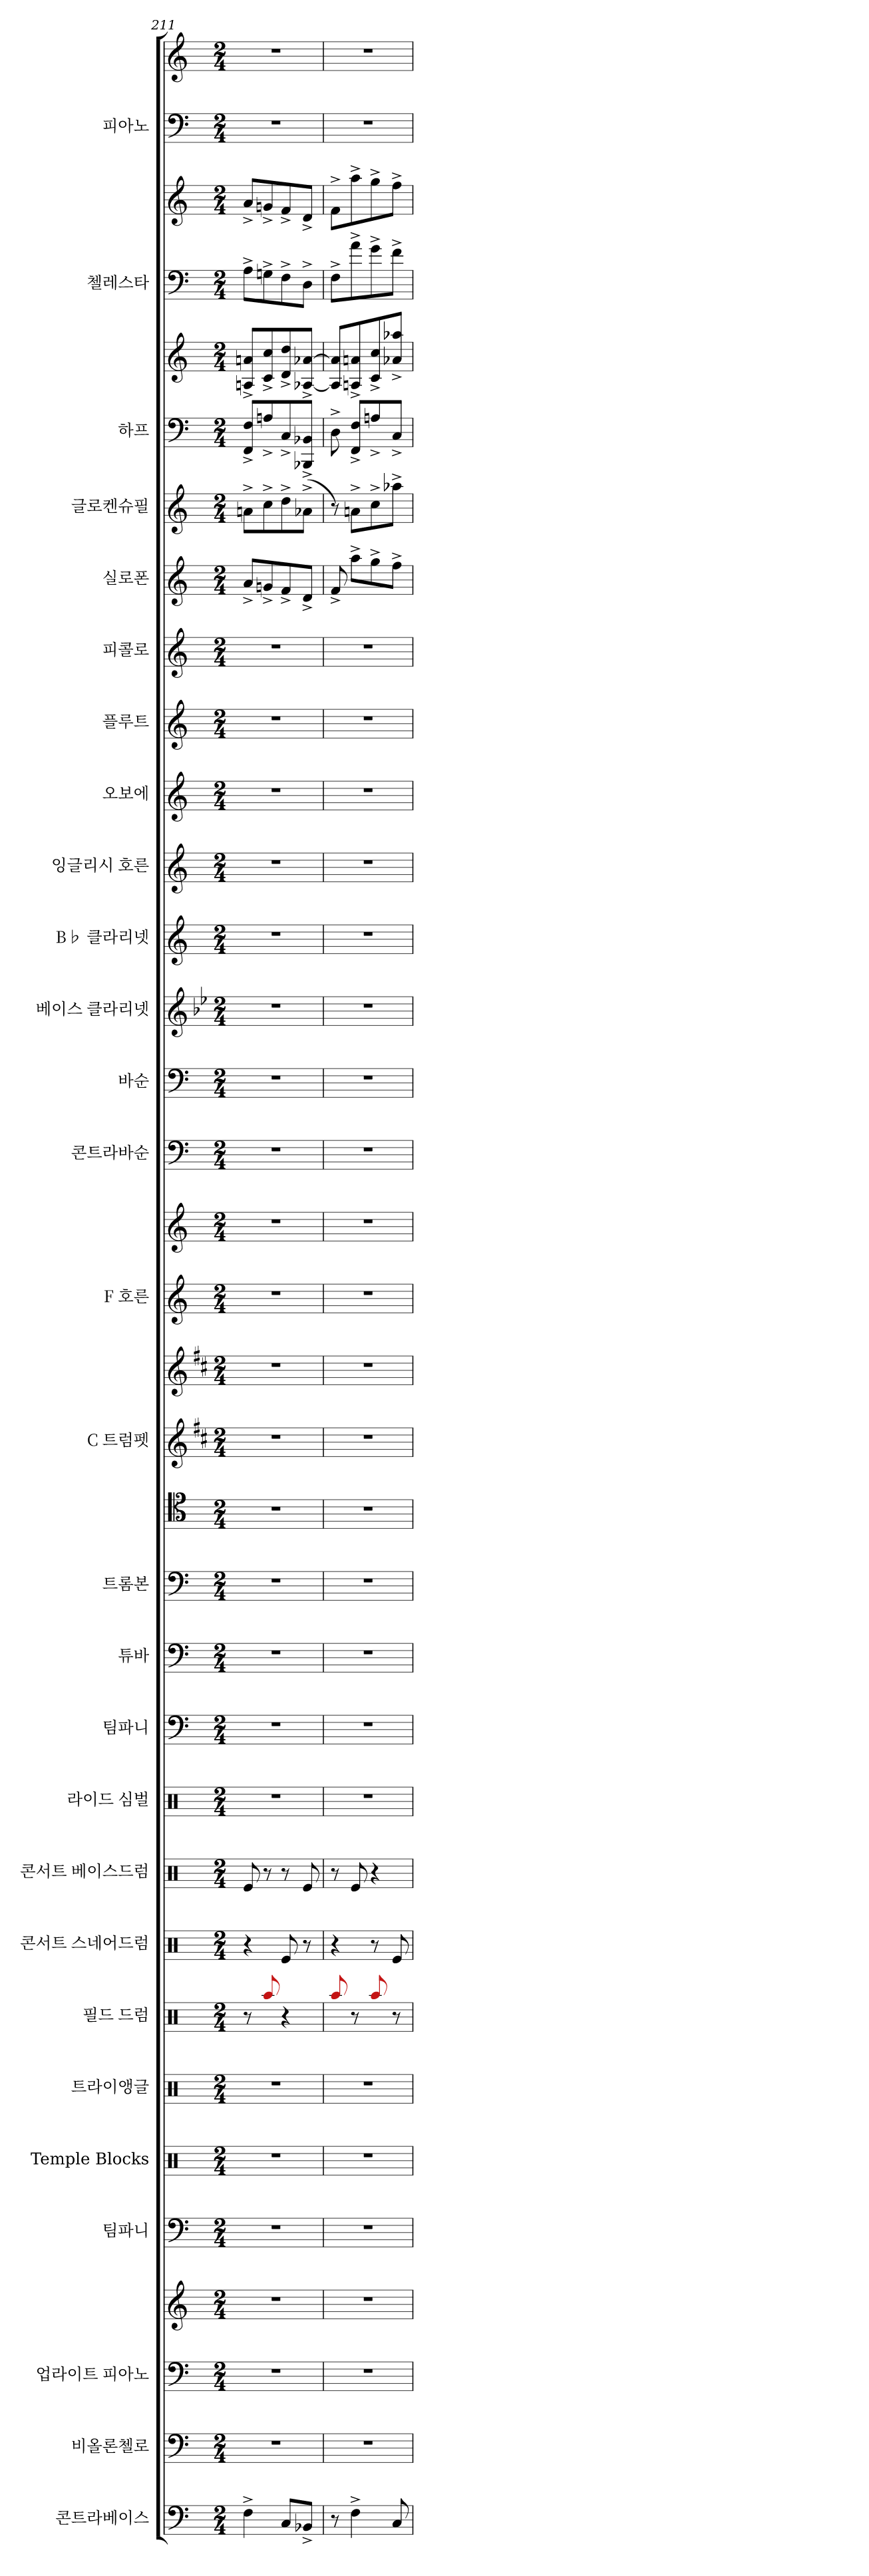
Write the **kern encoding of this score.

**kern	**kern	**kern	**kern	**kern	**kern	**kern	**kern	**kern	**kern	**kern	**kern	**kern	**kern	**kern	**kern	**kern	**kern	**kern	**kern	**kern	**kern	**kern	**kern	**kern	**kern	**kern	**kern	**kern	**kern	**kern	**kern	**kern	**kern	**kern
*part28	*part27	*part26	*part26	*part25	*part24	*part23	*part22	*part21	*part20	*part19	*part18	*part17	*part16	*part16	*part15	*part15	*part14	*part14	*part13	*part12	*part11	*part10	*part9	*part8	*part7	*part6	*part5	*part4	*part3	*part3	*part2	*part2	*part1	*part1
*staff35	*staff34	*staff33	*staff32	*staff31	*staff30	*staff29	*staff28	*staff27	*staff26	*staff25	*staff24	*staff23	*staff22	*staff21	*staff20	*staff19	*staff18	*staff17	*staff16	*staff15	*staff14	*staff13	*staff12	*staff11	*staff10	*staff9	*staff8	*staff7	*staff6	*staff5	*staff4	*staff3	*staff2	*staff1
*I"콘트라베이스	*I"비올론첼로	*I"업라이트 피아노	*	*I"팀파니	*I"Temple Blocks	*I"트라이앵글	*I"필드 드럼	*I"콘서트 스네어드럼	*I"콘서트 베이스드럼	*I"라이드 심벌	*I"팀파니	*I"튜바	*I"트롬본	*	*I"C 트럼펫	*	*I"F 호른	*	*I"콘트라바순	*I"바순	*I"베이스 클라리넷	*I"B♭ 클라리넷	*I"잉글리시 호른	*I"오보에	*I"플루트	*I"피콜로	*I"실로폰	*I"글로켄슈필	*I"하프	*	*I"첼레스타	*	*I"피아노	*
*	*	*	*	*	*I'Tmp. Bl.	*	*	*	*	*	*	*	*	*	*	*	*	*	*	*	*	*	*	*	*	*	*	*	*	*	*	*	*	*
*clefF4	*clefF4	*clefF4	*clefG2	*clefF4	*clefX	*clefX	*clefX	*clefX	*clefX	*clefX	*clefF4	*clefF4	*clefF4	*clefC4	*clefG2	*clefG2	*clefG2	*clefG2	*clefF4	*clefF4	*clefG2	*clefG2	*clefG2	*clefG2	*clefG2	*clefG2	*clefG2	*clefG2	*clefF4	*clefG2	*clefF4	*clefG2	*clefF4	*clefG2
*ITrd7c12	*	*	*	*	*	*	*	*	*	*	*	*	*	*	*ITrd1c2	*ITrd1c2	*ITrd4c7	*ITrd4c7	*ITrd7c12	*	*ITrd8c14	*ITrd1c2	*ITrd4c7	*	*	*ITrd-7c-12	*ITrd-7c-12	*ITrd-14c-24	*	*	*ITrd-7c-12	*ITrd-7c-12	*	*
*k[]	*k[]	*k[]	*k[]	*k[]	*k[]	*k[]	*k[]	*k[]	*k[]	*k[]	*k[]	*k[]	*k[]	*k[]	*k[]	*k[]	*k[b-]	*k[b-]	*k[]	*k[]	*k[b-e-]	*k[b-e-]	*k[b-]	*k[]	*k[]	*k[]	*k[]	*k[]	*k[]	*k[]	*k[]	*k[]	*k[]	*k[]
*M2/4	*M2/4	*M2/4	*M2/4	*M2/4	*M2/4	*M2/4	*M2/4	*M2/4	*M2/4	*M2/4	*M2/4	*M2/4	*M2/4	*M2/4	*M2/4	*M2/4	*M2/4	*M2/4	*M2/4	*M2/4	*M2/4	*M2/4	*M2/4	*M2/4	*M2/4	*M2/4	*M2/4	*M2/4	*M2/4	*M2/4	*M2/4	*M2/4	*M2/4	*M2/4
=211	=211	=211	=211	=211	=211	=211	=211	=211	=211	=211	=211	=211	=211	=211	=211	=211	=211	=211	=211	=211	=211	=211	=211	=211	=211	=211	=211	=211	=211	=211	=211	=211	=211	=211
4FF^\	2r	2r	2r	2r	2r	2r	8r	4r	8Re/	2r	2r	2r	2r	2r	2r	2r	2r	2r	2r	2r	2r	2r	2r	2r	2r	2r	8aa^/L	8aaan^\L	8FF/^ 8F/^L	8An/^ 8an/^L	8a^\L	8aa^/L	2r	2r
.	.	.	.	.	.	.	8aa/	.	8r	.	.	.	.	.	.	.	.	.	.	.	.	.	.	.	.	.	8ggn^/	8cccc^\	8An^/	8c/^ 8cc/^	8gn^\	8ggn^/	.	.
8CC/L	.	.	.	.	.	.	4r	8Re/	8r	.	.	.	.	.	.	.	.	.	.	.	.	.	.	.	.	.	8ff^/	8dddd^\	8C^/	8d/^ 8dd/^	8f^\	8ff^/	.	.
8BBB-X^/J	.	.	.	.	.	.	.	8r	8Re/	.	.	.	.	.	.	.	.	.	.	.	.	.	.	.	.	.	8dd^/J	(>8aaa-X^\J	8BBB-X/^ 8BB-X/^J	[8A-X/^ [8a-X/^J	8d^\J	8dd^/J	.	.
=212	=212	=212	=212	=212	=212	=212	=212	=212	=212	=212	=212	=212	=212	=212	=212	=212	=212	=212	=212	=212	=212	=212	=212	=212	=212	=212	=212	=212	=212	=212	=212	=212	=212	=212
8r	2r	2r	2r	2r	2r	2r	8aa/	4r	8r	2r	2r	2r	2r	2r	2r	2r	2r	2r	2r	2r	2r	2r	2r	2r	2r	2r	8ff^/	8r)	8D^\	8A-/] 8a-/]L	8f^\L	8ff^\L	2r	2r
4FF^\	.	.	.	.	.	.	8r	.	8Re/	.	.	.	.	.	.	.	.	.	.	.	.	.	.	.	.	.	8aaa^\L	8aaan^\L	8FF/^ 8F/^L	8An/^ 8an/^	8aa^\	8aaa^\	.	.
.	.	.	.	.	.	.	8aa/	8r	4r	.	.	.	.	.	.	.	.	.	.	.	.	.	.	.	.	.	8ggg^\	8cccc^\	8An^/	8c/^ 8cc/^	8gg^\	8ggg^\	.	.
8CC/	.	.	.	.	.	.	8r	8Re/	.	.	.	.	.	.	.	.	.	.	.	.	.	.	.	.	.	.	8fff^\J	8aaaa-X^\J	8C^/J	8a-X/^ 8aa-X/^J	8ff^\J	8fff^\J	.	.
=	=	=	=	=	=	=	=	=	=	=	=	=	=	=	=	=	=	=	=	=	=	=	=	=	=	=	=	=	=	=	=	=	=	=
*-	*-	*-	*-	*-	*-	*-	*-	*-	*-	*-	*-	*-	*-	*-	*-	*-	*-	*-	*-	*-	*-	*-	*-	*-	*-	*-	*-	*-	*-	*-	*-	*-	*-	*-
